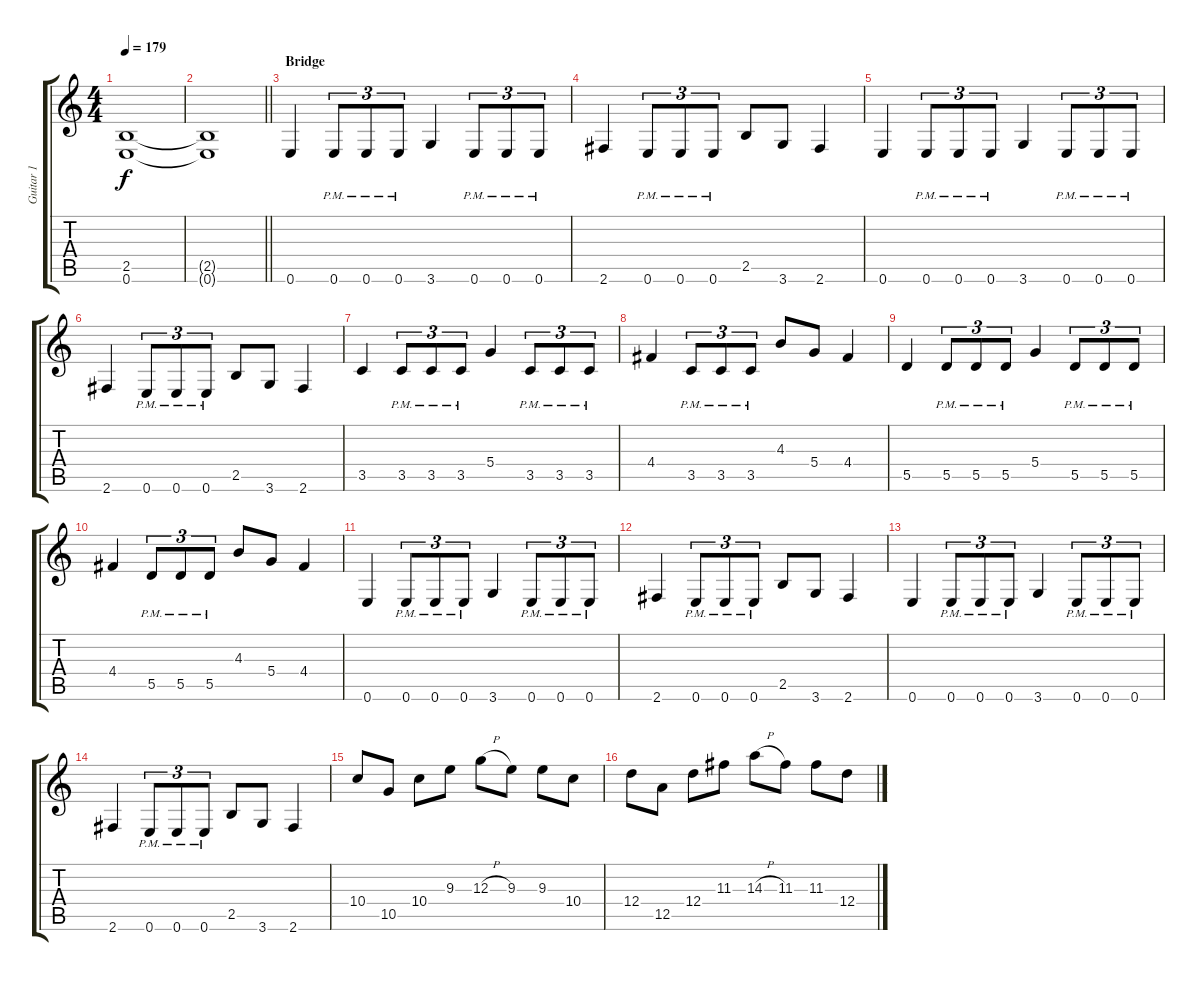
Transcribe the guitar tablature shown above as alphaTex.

\track ("Guitar 1" "Guitar 1") {instrument distortionguitar}
\staff {score tabs}
\tuning (E4 B3 G3 D3 A2 E2) {hide}
\ts (4 4)
\tempo 179
\clef g2
\ks c
(2.5 0.6).1{dy f} |
\barLineRight lightlight
(2.5{t} 0.6{t}).1 |
\section ("" "Bridge")
0.6.4{volume 13 balance 0} 0.6{pm}.8{tu (3 2)} 0.6{pm}.8{tu (3 2)} 0.6{pm}.8{tu (3 2)} 3.6.4 0.6{pm}.8{tu (3 2)} 0.6{pm}.8{tu (3 2)} 0.6{pm}.8{tu (3 2)} |
2.6.4 0.6{pm}.8{tu (3 2)} 0.6{pm}.8{tu (3 2)} 0.6{pm}.8{tu (3 2)} 2.5.8 3.6.8 2.6.4 |
0.6.4 0.6{pm}.8{tu (3 2)} 0.6{pm}.8{tu (3 2)} 0.6{pm}.8{tu (3 2)} 3.6.4 0.6{pm}.8{tu (3 2)} 0.6{pm}.8{tu (3 2)} 0.6{pm}.8{tu (3 2)} |
2.6.4 0.6{pm}.8{tu (3 2)} 0.6{pm}.8{tu (3 2)} 0.6{pm}.8{tu (3 2)} 2.5.8 3.6.8 2.6.4 |
3.5.4 3.5{pm}.8{tu (3 2)} 3.5{pm}.8{tu (3 2)} 3.5{pm}.8{tu (3 2)} 5.4.4 3.5{pm}.8{tu (3 2)} 3.5{pm}.8{tu (3 2)} 3.5{pm}.8{tu (3 2)} |
4.4.4 3.5{pm}.8{tu (3 2)} 3.5{pm}.8{tu (3 2)} 3.5{pm}.8{tu (3 2)} 4.3.8 5.4.8 4.4.4 |
5.5.4 5.5{pm}.8{tu (3 2)} 5.5{pm}.8{tu (3 2)} 5.5{pm}.8{tu (3 2)} 5.4.4 5.5{pm}.8{tu (3 2)} 5.5{pm}.8{tu (3 2)} 5.5{pm}.8{tu (3 2)} |
4.4.4 5.5{pm}.8{tu (3 2)} 5.5{pm}.8{tu (3 2)} 5.5{pm}.8{tu (3 2)} 4.3.8 5.4.8 4.4.4 |
0.6.4 0.6{pm}.8{tu (3 2)} 0.6{pm}.8{tu (3 2)} 0.6{pm}.8{tu (3 2)} 3.6.4 0.6{pm}.8{tu (3 2)} 0.6{pm}.8{tu (3 2)} 0.6{pm}.8{tu (3 2)} |
2.6.4 0.6{pm}.8{tu (3 2)} 0.6{pm}.8{tu (3 2)} 0.6{pm}.8{tu (3 2)} 2.5.8 3.6.8 2.6.4 |
0.6.4 0.6{pm}.8{tu (3 2)} 0.6{pm}.8{tu (3 2)} 0.6{pm}.8{tu (3 2)} 3.6.4 0.6{pm}.8{tu (3 2)} 0.6{pm}.8{tu (3 2)} 0.6{pm}.8{tu (3 2)} |
2.6.4 0.6{pm}.8{tu (3 2)} 0.6{pm}.8{tu (3 2)} 0.6{pm}.8{tu (3 2)} 2.5.8 3.6.8 2.6.4 |
10.4.8{balance 8} 10.5.8 10.4.8 9.3.8 12.3{h}.8 9.3.8 9.3.8 10.4.8 |
12.4.8 12.5.8 12.4.8 11.3.8 14.3{h}.8 11.3.8 11.3.8 12.4.8
